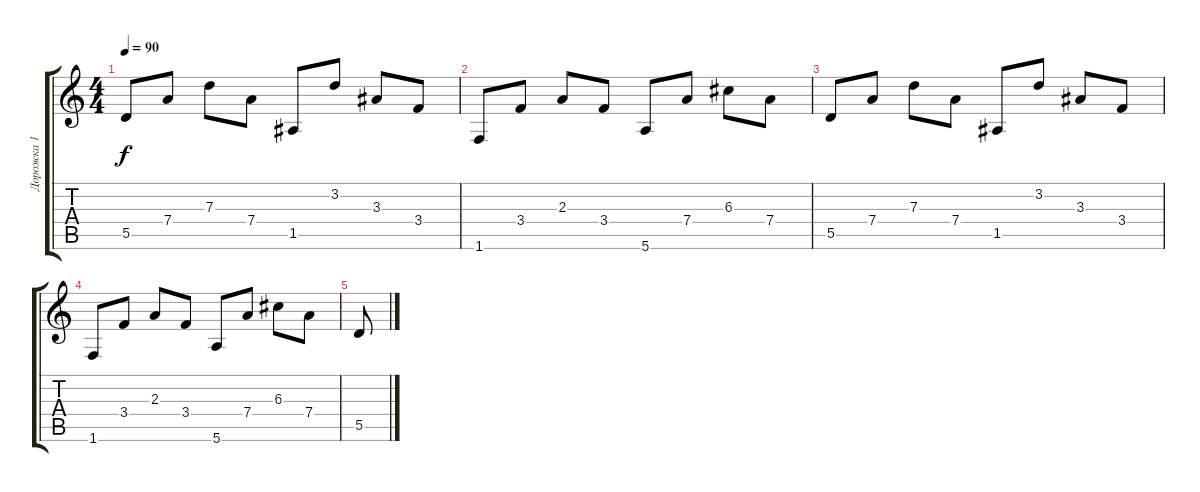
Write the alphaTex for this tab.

\track ("Дорожка 1" "Дорожка 1") {instrument electricguitarjazz}
\staff {score tabs}
\tuning (E4 B3 G3 D3 A2 E2) {hide}
\ts (4 4)
\tempo 90
\clef g2
\ks c
5.5.8{dy f} 7.4.8 7.3.8 7.4.8 1.5.8 3.2.8 3.3.8 3.4.8 |
1.6.8 3.4.8 2.3.8 3.4.8 5.6.8 7.4.8 6.3.8 7.4.8 |
5.5.8 7.4.8 7.3.8 7.4.8 1.5.8 3.2.8 3.3.8 3.4.8 |
1.6.8 3.4.8 2.3.8 3.4.8 5.6.8 7.4.8 6.3.8 7.4.8 |
5.5.8
